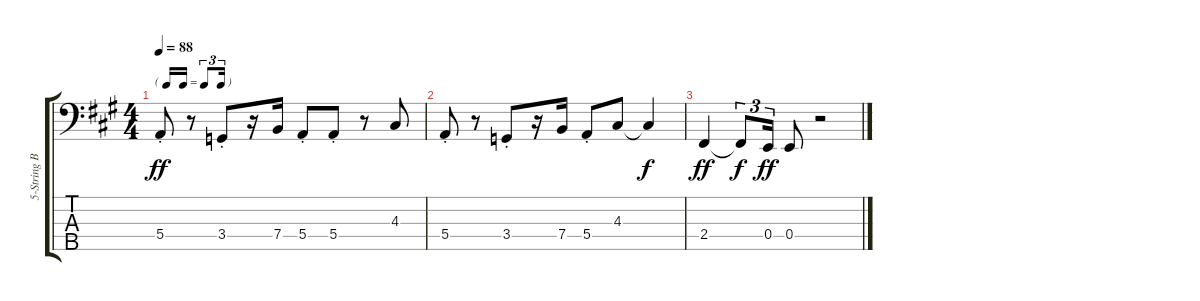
\track ("5-String Bass" "5-String B") {instrument electricbassfinger}
\staff {score tabs}
\tuning (G2 D2 A1 E1 B0) {hide}
\ts (4 4)
\tf triplet16th
\tempo 88
\clef f4
\ks a
5.4{st}.8{dy ff} r.8 3.4{st}.8 r.16 7.4.16 5.4{st}.8 5.4{st}.8 r.8 4.3.8 |
5.4{st}.8 r.8 3.4{st}.8 r.16 7.4.16 5.4{st}.8 4.3.8 4.3{t}.4{dy f} |
2.4.4{dy ff} 2.4{t}.8{tu (3 2) dy f} 0.4.16{tu (3 2) dy ff} 0.4.8 r.2
